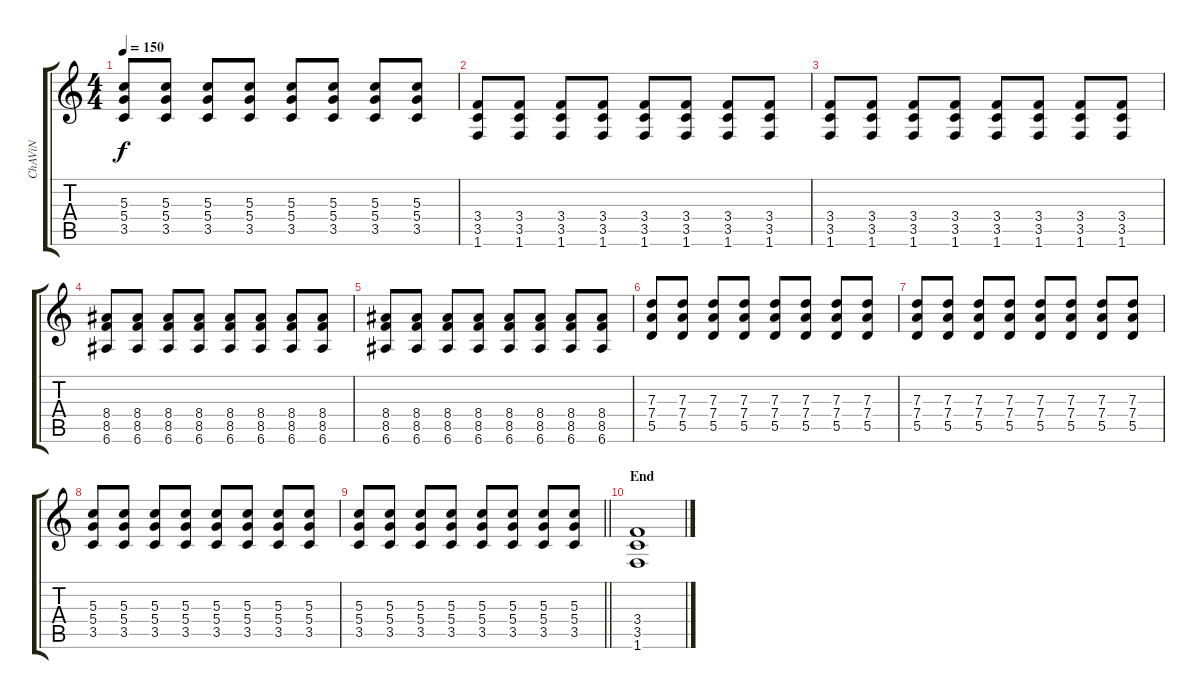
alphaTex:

\track ("ChAViN" "ChAViN") {instrument distortionguitar}
\staff {score tabs}
\tuning (E4 B3 G3 D3 A2 E2) {hide}
\ts (4 4)
\tempo 150
\clef g2
\ks c
(5.3 5.4 3.5).8{dy f} (5.3 5.4 3.5).8 (5.3 5.4 3.5).8 (5.3 5.4 3.5).8 (5.3 5.4 3.5).8 (5.3 5.4 3.5).8 (5.3 5.4 3.5).8 (5.3 5.4 3.5).8 |
(3.4 3.5 1.6).8 (3.4 3.5 1.6).8 (3.4 3.5 1.6).8 (3.4 3.5 1.6).8 (3.4 3.5 1.6).8 (3.4 3.5 1.6).8 (3.4 3.5 1.6).8 (3.4 3.5 1.6).8 |
(3.4 3.5 1.6).8 (3.4 3.5 1.6).8 (3.4 3.5 1.6).8 (3.4 3.5 1.6).8 (3.4 3.5 1.6).8 (3.4 3.5 1.6).8 (3.4 3.5 1.6).8 (3.4 3.5 1.6).8 |
(8.4 8.5 6.6).8 (8.4 8.5 6.6).8 (8.4 8.5 6.6).8 (8.4 8.5 6.6).8 (8.4 8.5 6.6).8 (8.4 8.5 6.6).8 (8.4 8.5 6.6).8 (8.4 8.5 6.6).8 |
(8.4 8.5 6.6).8 (8.4 8.5 6.6).8 (8.4 8.5 6.6).8 (8.4 8.5 6.6).8 (8.4 8.5 6.6).8 (8.4 8.5 6.6).8 (8.4 8.5 6.6).8 (8.4 8.5 6.6).8 |
(7.3 7.4 5.5).8 (7.3 7.4 5.5).8 (7.3 7.4 5.5).8 (7.3 7.4 5.5).8 (7.3 7.4 5.5).8 (7.3 7.4 5.5).8 (7.3 7.4 5.5).8 (7.3 7.4 5.5).8 |
(7.3 7.4 5.5).8 (7.3 7.4 5.5).8 (7.3 7.4 5.5).8 (7.3 7.4 5.5).8 (7.3 7.4 5.5).8 (7.3 7.4 5.5).8 (7.3 7.4 5.5).8 (7.3 7.4 5.5).8 |
(5.3 5.4 3.5).8 (5.3 5.4 3.5).8 (5.3 5.4 3.5).8 (5.3 5.4 3.5).8 (5.3 5.4 3.5).8 (5.3 5.4 3.5).8 (5.3 5.4 3.5).8 (5.3 5.4 3.5).8 |
\barLineRight lightlight
(5.3 5.4 3.5).8 (5.3 5.4 3.5).8 (5.3 5.4 3.5).8 (5.3 5.4 3.5).8 (5.3 5.4 3.5).8 (5.3 5.4 3.5).8 (5.3 5.4 3.5).8 (5.3 5.4 3.5).8 |
\section ("" "End")
(3.4 3.5 1.6).1
